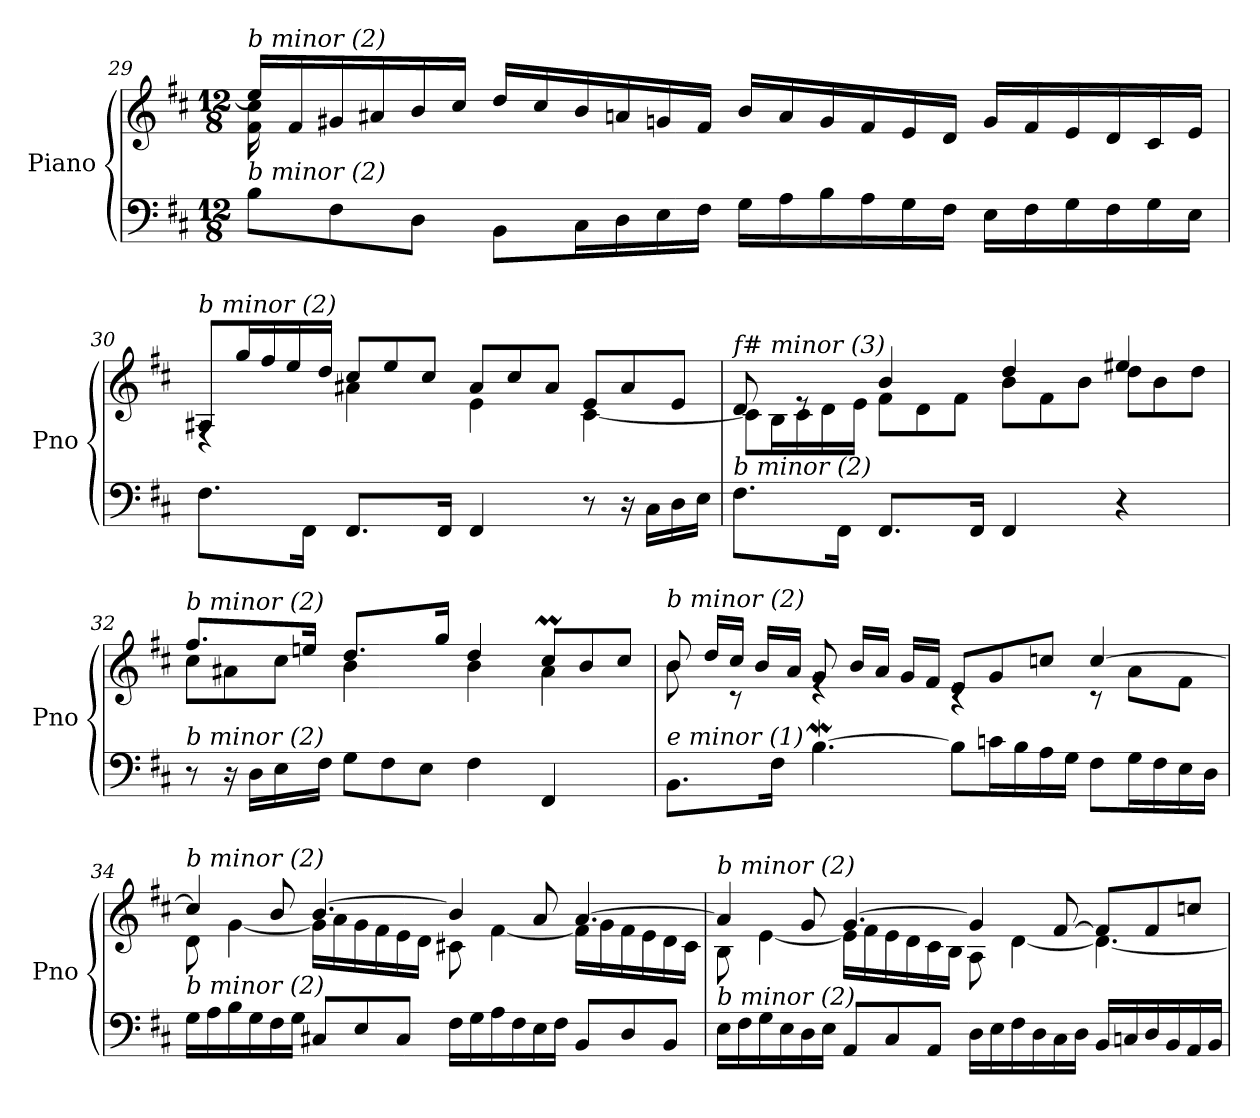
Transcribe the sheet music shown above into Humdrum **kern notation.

**kern	**kern
*part1	*part1
*staff2	*staff1
*I"Piano	*
*I'Pno	*
!!LO:LB:g=z
*clefF4	*clefG2
*k[f#c#]	*k[f#c#]
*D:	*D:
*M12/8	*M12/8
=29	=29
*^	*^
!	!	!LO:TX:i:t=b minor (2)	!
!LO:TX:i:t=b minor (2)	!	!	!
16ryy	8B\L	16ee/LL]	16f#\ 16cc#\
1ryy	.	16f#/	1ryy
.	8F#\	16g#X/	.
.	.	16a#X/	.
.	8D\J	16b/	.
.	.	16cc#/JJ	.
.	8BB\L	16dd/LL	.
.	.	16cc#/	.
.	16C#\L	16b/	.
.	16D\	16an/	.
.	16E\	16gn/	.
.	16F#\JJ	16f#/JJ	.
.	16G\LL	16b/LL	.
.	16A\	16a/	.
.	16B\	16g/	.
.	16A\	16f#/	.
.	16G\	16e/	.
4..ryy	16F#\JJ	16d/JJ	4..ryy
.	16E\LL	16g/LL	.
.	16F#\	16f#/	.
.	16G\	16e/	.
.	16F#\	16d/	.
.	16G\	16c#/	.
.	16E\JJ	16e/JJ	.
*v	*v	*	*
!!LO:PB:g=z	!!
=30	=30	=30
*Xtuplet	*	*Xtuplet
*^	*	*
!	!	!LO:TX:i:t=b minor (2)	!
!LO:TX:i:t=b minor (2)	!	!	!
*v	*v	*	*
16%3.F#\L	8A#X/L	8%3rF
.	16gg/L	.
.	16ff#/	.
.	16ee/	.
32%3FF#\Jk	.	.
.	16dd/JJ	.
16%3.FF#/L	8cc#/L	8%3a#X\
.	8ee/	.
.	8cc#/J	.
32%3FF#/Jk	.	.
8%3FF#/	8a#/L	8%3e\
.	8cc#/	.
.	8a#/J	.
8r	8e/L	[8%3c#\
16r	8a#/	.
16C#\LL	.	.
16D\	8e/J	.
16E\JJ	.	.
=31	=31	=31
!	!LO:TX:i:t=f# minor (3)	!
!LO:TX:i:t=b minor (2)	!	!
16%3.F#\L	16%3d/	8c#\L]
.	.	16B\L
.	16%3re	16c#\
.	.	16d\
32%3FF#\Jk	.	.
.	.	16e\JJ
16%3.FF#/L	8%3b/	8f#\L
.	.	8d\
.	.	8f#\J
32%3FF#/Jk	.	.
8%3FF#/	8%3dd/	8b\L
.	.	8f#\
.	.	8b\J
8%3r	8%3ee#X/	8dd\L
.	.	8b\
.	.	8dd\J
!!LO:LB:g=z	!!
=32	=32	=32
!	!LO:TX:i:t=b minor (2)	!
!LO:TX:i:t=b minor (2)	!	!
8r	16%3.ff#/L	8cc#\L
16r	.	8a#X\
16D\LL	.	.
16E\	.	8cc#\J
.	32%3een/Jk	.
16F#\JJ	.	.
8G\L	16%3.dd/L	8%3b\
8F#\	.	.
8E\J	.	.
.	32%3gg/Jk	.
8%3F#\	8%3dd/	8%3b\
8%3FF#/	8cc#m/L	8%3a#\
.	8b/	.
.	8cc#/J	.
!!LO:LB:g=z	!!
=33	=33	=33
!	!LO:TX:i:t=b minor (2)	!
!LO:TX:i:t=e minor (1)	!	!
16%3.BB\L	8b/	16%3b\
.	16dd/LL	.
.	16cc#/JJ	16%3rc
.	16b/LL	.
32%3F#\Jk	.	.
.	16a/JJ	.
[4.BW\	8g/	8%3re
.	16b/LL	.
.	16a/JJ	.
.	16g/LL	.
.	16f#/JJ	.
8B\L]	8e/L	8%3rc
16cn\L	8g/	.
16B\	.	.
16A\	8ccn/J	.
16G\JJ	.	.
8F#\L	[8%3cc/	8rc
16G\L	.	8a\L
16F#\	.	.
16E\	.	8f#\J
16D\JJ	.	.
!!LO:LB:g=z	!!
=34	=34	=34
!	!LO:TX:i:t=b minor (2)	!
!LO:TX:i:t=b minor (2)	!	!
16G\LL	4cc/]	8d\
16A\	.	.
16B\	.	[4g\
16G\	.	.
16F#\	8b/	.
16G\JJ	.	.
8C#X/L	[4.b/	16g\LL]
.	.	16a\
8E/	.	16g\
.	.	16f#\
8C#/J	.	16e\
.	.	16d\JJ
16F#\LL	4b/]	8c#X\
16G\	.	.
16A\	.	[4f#\
16F#\	.	.
16E\	8a/	.
16F#\JJ	.	.
8BB/L	[4.a/	16f#\LL]
.	.	16g\
8D/	.	16f#\
.	.	16e\
8BB/J	.	16d\
.	.	16c#\JJ
!!LO:LB:g=z	!!
=35	=35	=35
!	!LO:TX:i:t=b minor (2)	!
!LO:TX:i:t=b minor (2)	!	!
16E\LL	4a/]	8B\
16F#\	.	.
16G\	.	[4e\
16E\	.	.
16D\	8g/	.
16E\JJ	.	.
8AA/L	[4.g/	16e\LL]
.	.	16f#\
8C#/	.	16e\
.	.	16d\
8AA/J	.	16c#\
.	.	16B\JJ
16D\LL	4g/]	8A\
16E\	.	.
16F#\	.	[4d\
16D\	.	.
16C#\	[8f#/	.
16D\JJ	.	.
16BB/LL	8f#/L]	4.d\_
16Cn/	.	.
16D/	8f#/	.
16BB/	.	.
16AA/	8ccn/J	.
16BB/JJ	.	.
*	*v	*v
=	=
*-	*-
